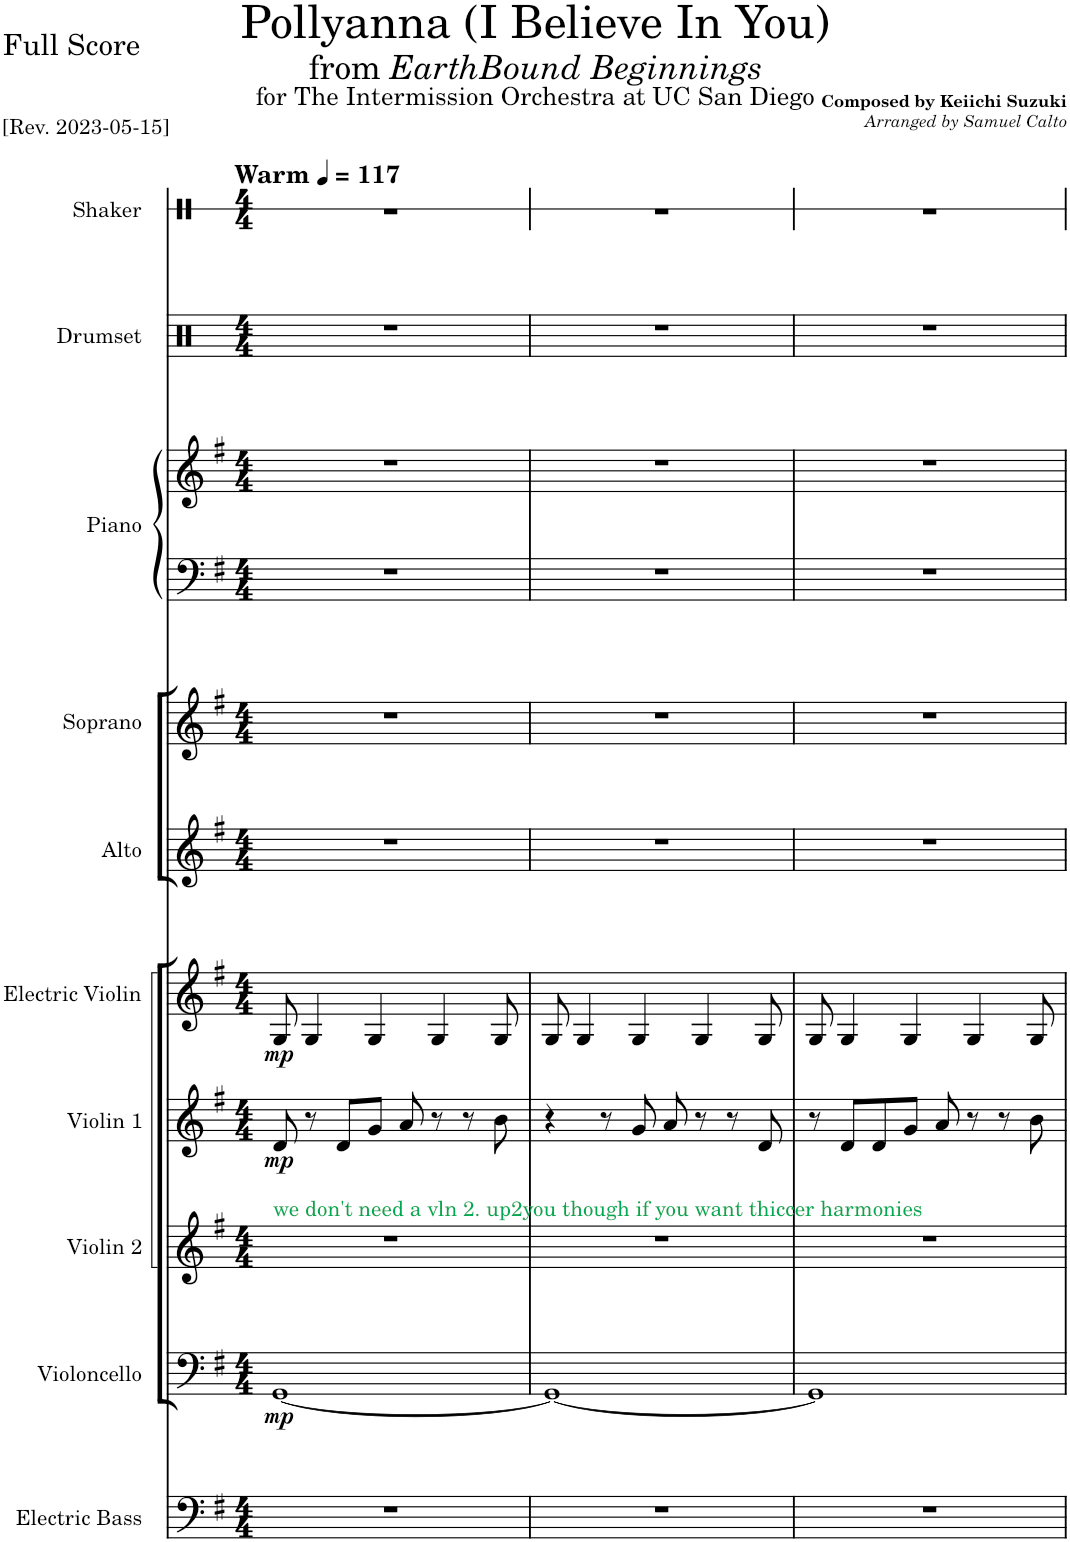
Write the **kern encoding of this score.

**kern	**kern	**dynam	**kern	**kern	**dynam	**kern	**dynam	**kern	**kern	**kern	**kern	**kern	**kern
*part10	*part9	*part9	*part8	*part7	*part7	*part6	*part6	*part5	*part4	*part3	*part3	*part2	*part1
*staff11	*staff10	*staff10	*staff9	*staff8	*staff8	*staff7	*staff7	*staff6	*staff5	*staff4	*staff3	*staff2	*staff1
*I"Electric Bass	*I"Violoncello	*	*I"Violin 2	*I"Violin 1	*	*I"Electric Violin	*	*I"Alto	*I"Soprano	*I"Piano	*	*I"Drumset	*I"Shaker
*I'El. B.	*I'Vc.	*	*I'Vln. 2	*I'Vln. 1	*	*I'E. Vln	*	*I'A.	*I'S.	*I'Pno.	*	*I'D. Set	*I'Sh.
*	*	*	*	*	*	*	*	*	*	*	*	*	*stria1
*clefF4	*clefF4	*	*clefG2	*clefG2	*	*clefG2	*	*clefG2	*clefG2	*clefF4	*clefG2	*clefX	*clefX
*Trd7c12	*	*	*	*	*	*	*	*	*	*	*	*	*
*k[f#]	*k[f#]	*	*k[f#]	*k[f#]	*	*k[f#]	*	*k[f#]	*k[f#]	*k[f#]	*k[f#]	*k[]	*k[]
*M4/4	*M4/4	*	*M4/4	*M4/4	*	*M4/4	*	*M4/4	*M4/4	*M4/4	*M4/4	*M4/4	*M4/4
*MM117	*MM117	*	*MM117	*MM117	*	*MM117	*	*MM117	*MM117	*MM117	*MM117	*MM117	*MM117
=1	=1	=1	=1	=1	=1	=1	=1	=1	=1	=1	=1	=1	=1
!	!	!	!	!	!	!	!	!	!	!	!	!	!LO:TX:a:B:t=Warm
!	!	!	!LO:TX:a:color=#00AA55:t=we don't need a vln 2. up2you though if you want thiccer harmonies	!	!	!	!	!	!	!	!	!	!
!	!	!LO:DY:b	!	!	!LO:DY:b	!	!LO:DY:b	!	!	!	!	!	!
1r	[1GG	mp	1r	8d/	mp	8G/	mp	1r	1r	1r	1r	1r	1r
.	.	.	.	8r	.	4G/	.	.	.	.	.	.	.
.	.	.	.	8d/L	.	.	.	.	.	.	.	.	.
.	.	.	.	8g/J	.	4G/	.	.	.	.	.	.	.
.	.	.	.	8a/	.	.	.	.	.	.	.	.	.
.	.	.	.	8r	.	4G/	.	.	.	.	.	.	.
.	.	.	.	8r	.	.	.	.	.	.	.	.	.
.	.	.	.	8b\	.	8G/	.	.	.	.	.	.	.
=2	=2	=2	=2	=2	=2	=2	=2	=2	=2	=2	=2	=2	=2
1r	1GG_	.	1r	4r	.	8G/	.	1r	1r	1r	1r	1r	1r
.	.	.	.	.	.	4G/	.	.	.	.	.	.	.
.	.	.	.	8r	.	.	.	.	.	.	.	.	.
.	.	.	.	8g/	.	4G/	.	.	.	.	.	.	.
.	.	.	.	8a/	.	.	.	.	.	.	.	.	.
.	.	.	.	8r	.	4G/	.	.	.	.	.	.	.
.	.	.	.	8r	.	.	.	.	.	.	.	.	.
.	.	.	.	8d/	.	8G/	.	.	.	.	.	.	.
=3	=3	=3	=3	=3	=3	=3	=3	=3	=3	=3	=3	=3	=3
1r	1GG]	.	1r	8r	.	8G/	.	1r	1r	1r	1r	1r	1r
.	.	.	.	8d/L	.	4G/	.	.	.	.	.	.	.
.	.	.	.	8d/	.	.	.	.	.	.	.	.	.
.	.	.	.	8g/J	.	4G/	.	.	.	.	.	.	.
.	.	.	.	8a/	.	.	.	.	.	.	.	.	.
.	.	.	.	8r	.	4G/	.	.	.	.	.	.	.
.	.	.	.	8r	.	.	.	.	.	.	.	.	.
.	.	.	.	8b\	.	8G/	.	.	.	.	.	.	.
=	=	=	=	=	=	=	=	=	=	=	=	=	=
*-	*-	*-	*-	*-	*-	*-	*-	*-	*-	*-	*-	*-	*-
